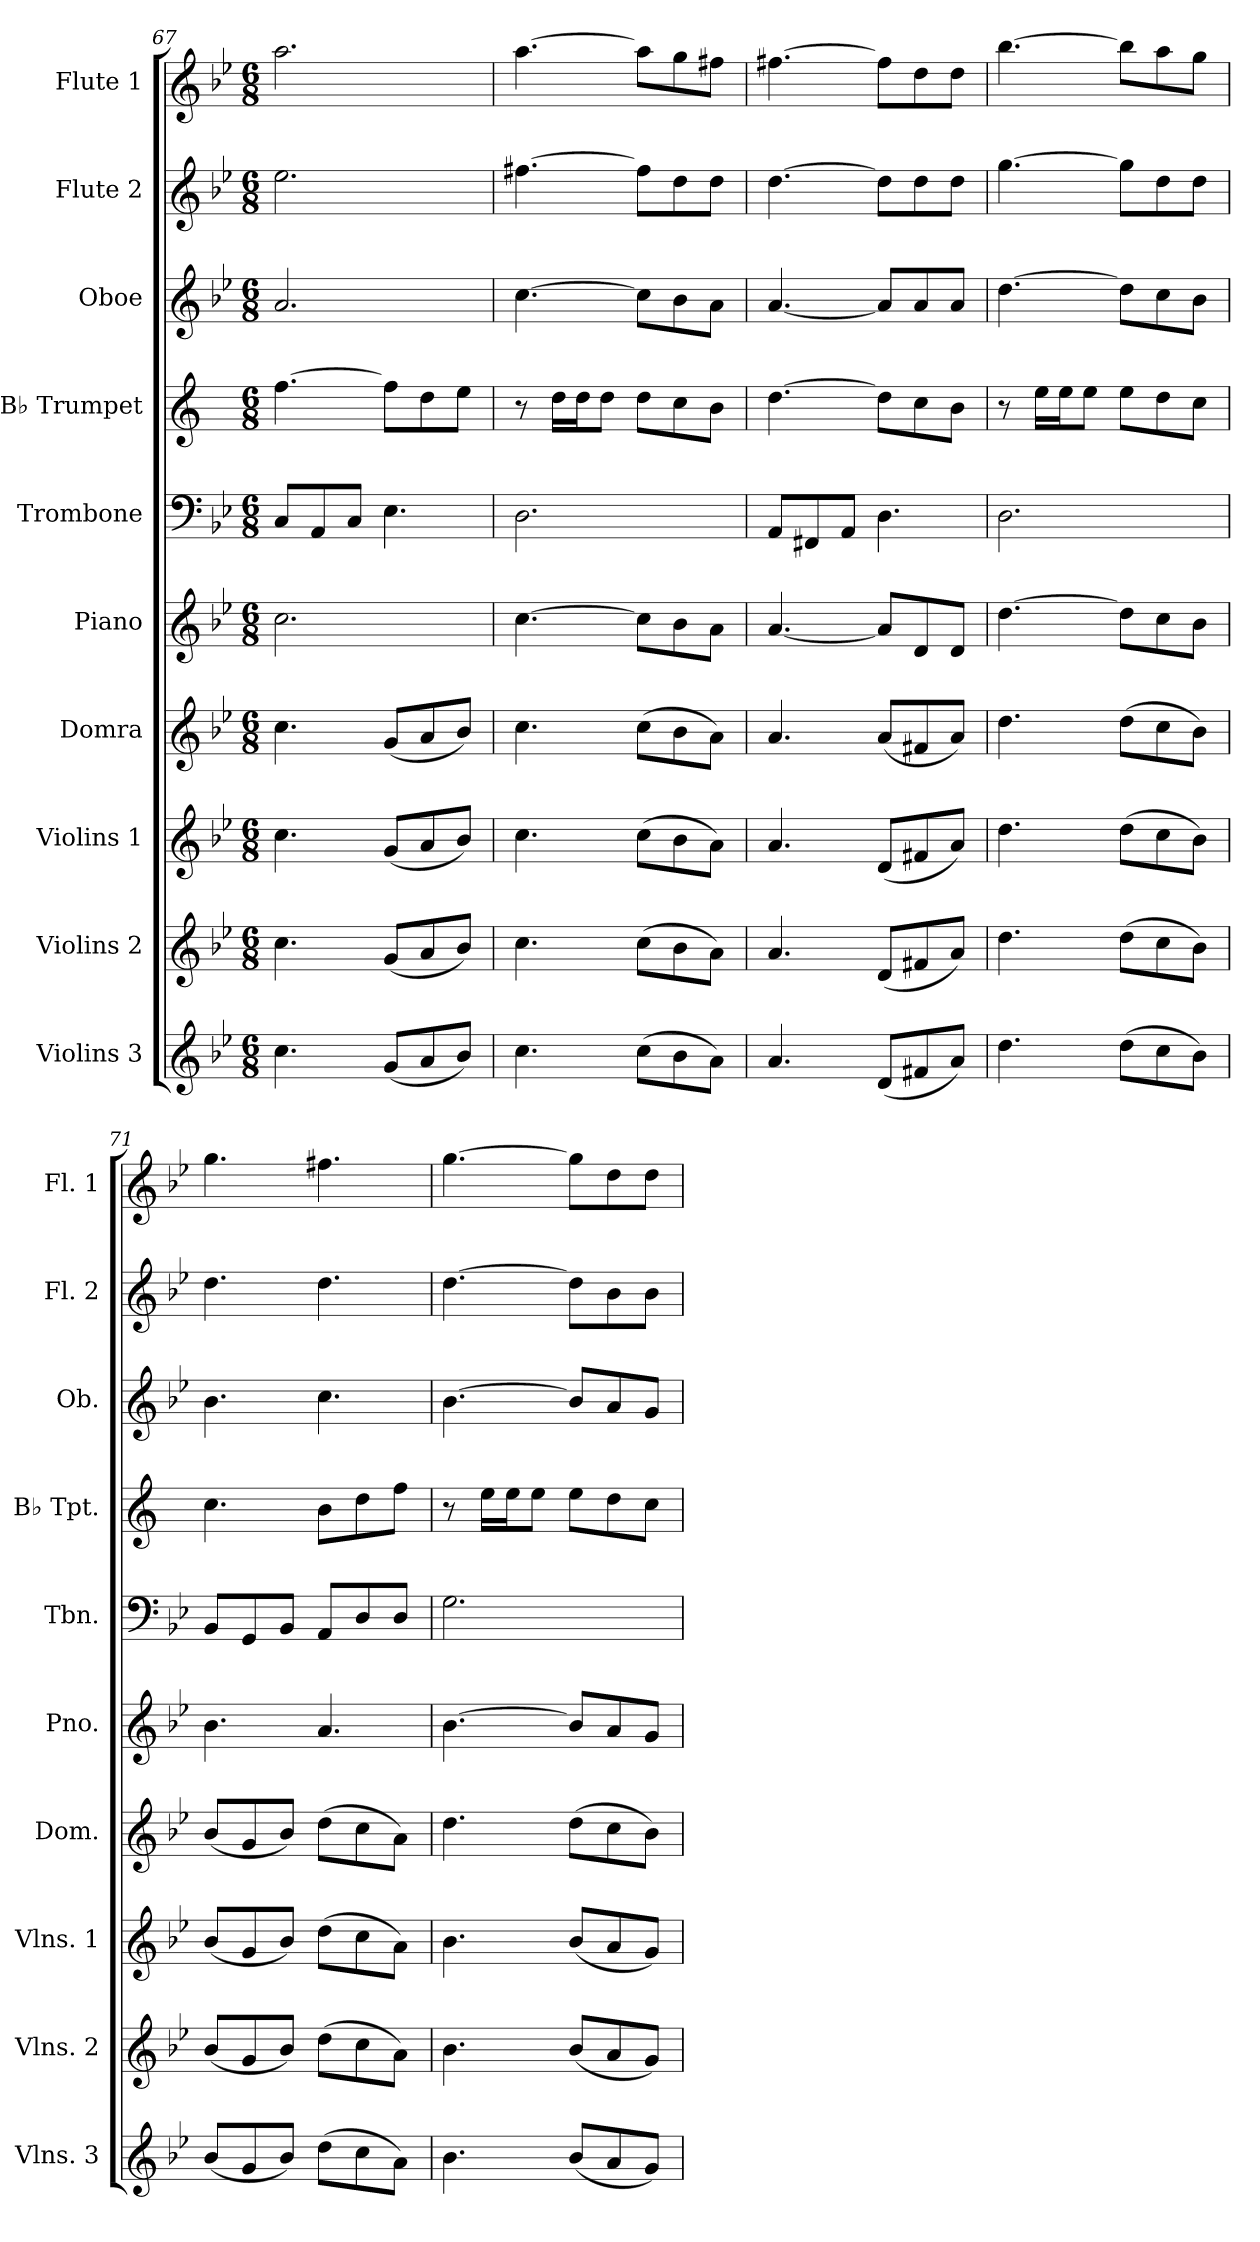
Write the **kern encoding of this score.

**kern	**kern	**kern	**kern	**kern	**kern	**kern	**kern	**kern	**kern
*part10	*part9	*part8	*part7	*part6	*part5	*part4	*part3	*part2	*part1
*staff10	*staff9	*staff8	*staff7	*staff6	*staff5	*staff4	*staff3	*staff2	*staff1
*I"Violins 3	*I"Violins 2	*I"Violins 1	*I"Domra	*I"Piano	*I"Trombone	*I"B♭ Trumpet	*I"Oboe	*I"Flute 2	*I"Flute 1
*I'Vlns. 3	*I'Vlns. 2	*I'Vlns. 1	*I'Dom.	*I'Pno.	*I'Tbn.	*I'B♭ Tpt.	*I'Ob.	*I'Fl. 2	*I'Fl. 1
!!LO:PB:g=z
*clefG2	*clefG2	*clefG2	*clefG2	*clefG2	*clefF4	*clefG2	*clefG2	*clefG2	*clefG2
*	*	*	*	*	*	*ITrd1c2	*	*	*
*k[b-e-]	*k[b-e-]	*k[b-e-]	*k[b-e-]	*k[b-e-]	*k[b-e-]	*k[b-e-]	*k[b-e-]	*k[b-e-]	*k[b-e-]
*M6/8	*M6/8	*M6/8	*M6/8	*M6/8	*M6/8	*M6/8	*M6/8	*M6/8	*M6/8
=67	=67	=67	=67	=67	=67	=67	=67	=67	=67
4.cc\	4.cc\	4.cc\	4.cc\	2.cc\	8C/L	[4.ee-\	2.a/	2.ee-\	2.aa\
.	.	.	.	.	8AA/	.	.	.	.
.	.	.	.	.	8C/J	.	.	.	.
(<8g/L	(<8g/L	(<8g/L	(<8g/L	.	4.E-\	8ee-\L]	.	.	.
8a/	8a/	8a/	8a/	.	.	8cc\	.	.	.
8b-/J)	8b-/J)	8b-/J)	8b-/J)	.	.	8dd\J	.	.	.
=68	=68	=68	=68	=68	=68	=68	=68	=68	=68
4.cc\	4.cc\	4.cc\	4.cc\	[4.cc\	2.D\	8r	[4.cc\	[4.ff#X\	[4.aa\
.	.	.	.	.	.	16cc\LL	.	.	.
.	.	.	.	.	.	16cc\J	.	.	.
.	.	.	.	.	.	8cc\J	.	.	.
(>8cc\L	(>8cc\L	(>8cc\L	(>8cc\L	8cc\L]	.	8cc\L	8cc\L]	8ff#\L]	8aa\L]
8b-\	8b-\	8b-\	8b-\	8b-\	.	8b-\	8b-\	8dd\	8gg\
8a\J)	8a\J)	8a\J)	8a\J)	8a\J	.	8a\J	8a\J	8dd\J	8ff#X\J
=69	=69	=69	=69	=69	=69	=69	=69	=69	=69
4.a/	4.a/	4.a/	4.a/	[4.a/	8AA/L	[4.cc\	[4.a/	[4.dd\	[4.ff#X\
.	.	.	.	.	8FF#X/	.	.	.	.
.	.	.	.	.	8AA/J	.	.	.	.
(<8d/L	(<8d/L	(<8d/L	(<8a/L	8a/L]	4.D\	8cc\L]	8a/L]	8dd\L]	8ff#\L]
8f#X/	8f#X/	8f#X/	8f#X/	8d/	.	8b-\	8a/	8dd\	8dd\
8a/J)	8a/J)	8a/J)	8a/J)	8d/J	.	8a\J	8a/J	8dd\J	8dd\J
=70	=70	=70	=70	=70	=70	=70	=70	=70	=70
4.dd\	4.dd\	4.dd\	4.dd\	[4.dd\	2.D\	8r	[4.dd\	[4.gg\	[4.bb-\
.	.	.	.	.	.	16dd\LL	.	.	.
.	.	.	.	.	.	16dd\J	.	.	.
.	.	.	.	.	.	8dd\J	.	.	.
(>8dd\L	(>8dd\L	(>8dd\L	(>8dd\L	8dd\L]	.	8dd\L	8dd\L]	8gg\L]	8bb-\L]
8cc\	8cc\	8cc\	8cc\	8cc\	.	8cc\	8cc\	8dd\	8aa\
8b-\J)	8b-\J)	8b-\J)	8b-\J)	8b-\J	.	8b-\J	8b-\J	8dd\J	8gg\J
=71	=71	=71	=71	=71	=71	=71	=71	=71	=71
(<8b-/L	(<8b-/L	(<8b-/L	(<8b-/L	4.b-\	8BB-/L	4.b-\	4.b-\	4.dd\	4.gg\
8g/	8g/	8g/	8g/	.	8GG/	.	.	.	.
8b-/J)	8b-/J)	8b-/J)	8b-/J)	.	8BB-/J	.	.	.	.
(>8dd\L	(>8dd\L	(>8dd\L	(>8dd\L	4.a/	8AA/L	8a\L	4.cc\	4.dd\	4.ff#X\
8cc\	8cc\	8cc\	8cc\	.	8D/	8cc\	.	.	.
8a\J)	8a\J)	8a\J)	8a\J)	.	8D/J	8ee-\J	.	.	.
!!LO:PB:g=z
=72	=72	=72	=72	=72	=72	=72	=72	=72	=72
4.b-\	4.b-\	4.b-\	4.dd\	[4.b-\	2.G\	8r	[4.b-\	[4.dd\	[4.gg\
.	.	.	.	.	.	16dd\LL	.	.	.
.	.	.	.	.	.	16dd\J	.	.	.
.	.	.	.	.	.	8dd\J	.	.	.
(<8b-/L	(<8b-/L	(<8b-/L	(>8dd\L	8b-/L]	.	8dd\L	8b-/L]	8dd\L]	8gg\L]
8a/	8a/	8a/	8cc\	8a/	.	8cc\	8a/	8b-\	8dd\
8g/J)	8g/J)	8g/J)	8b-\J)	8g/J	.	8b-\J	8g/J	8b-\J	8dd\J
=	=	=	=	=	=	=	=	=	=
*-	*-	*-	*-	*-	*-	*-	*-	*-	*-
